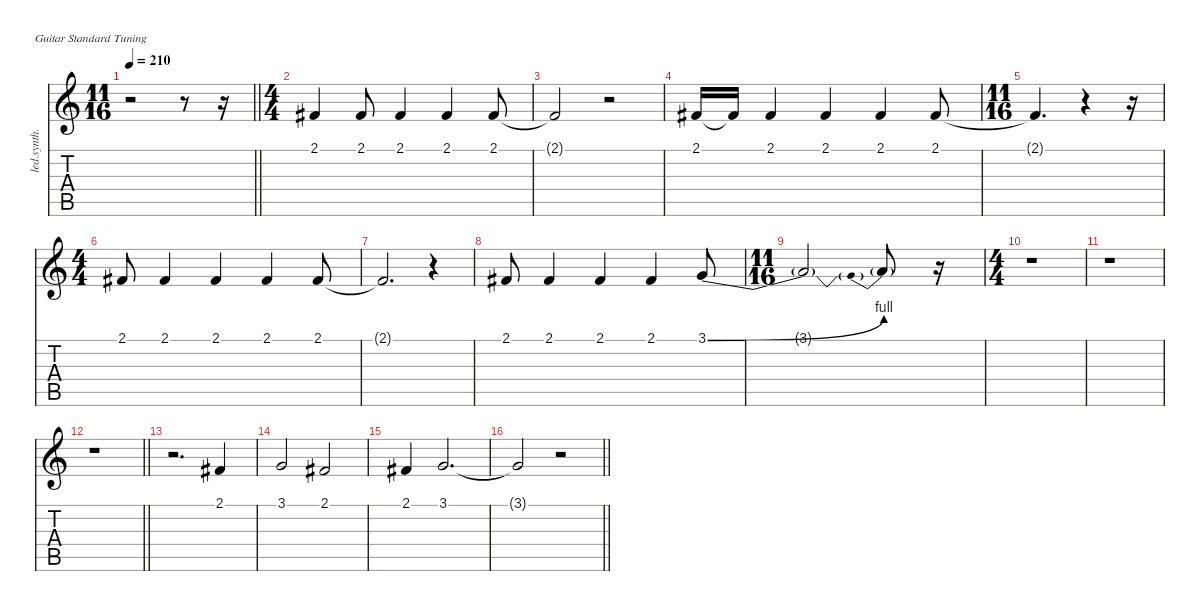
\defaultSystemsLayout 4
\hideDynamics
\bracketExtendMode nobrackets
\otherSystemsTrackNameOrientation horizontal
\track ("James Hetfield Voice" "led.synth.") {instrument lead6voice}
\staff {score tabs}
\tuning (E4 B3 G3 D3 A2 E2)
\ts (11 16)
\beaming (8 2 2 2 2)
\tempo 210
\clef g2
\barLineRight lightlight
\ks c
r.2{dy fff} r.8 r.16 |
\ts (4 4)
\beaming (8 2 2 2 2)
2.1{acc #}.4 2.1{acc #}.8 2.1{acc #}.4 2.1{acc #}.4 2.1{acc #}.8 |
2.1{t acc #}.2{dy f} r.2 |
2.1{acc #}.16{dy fff} 2.1{t acc #}.16{dy f} 2.1{acc #}.4{dy fff} 2.1{acc #}.4 2.1{acc #}.4 2.1{acc #}.8 |
\ts (11 16)
\beaming (8 2 2 2 2)
2.1{t acc #}.4{d dy f} r.4 r.16 |
\ts (4 4)
\beaming (8 2 2 2 2)
2.1{acc #}.8{dy fff} 2.1{acc #}.4 2.1{acc #}.4 2.1{acc #}.4 2.1{acc #}.8 |
2.1{t acc #}.2{d dy f} r.4 |
2.1{acc #}.8{dy fff} 2.1{acc #}.4 2.1{acc #}.4 2.1{acc #}.4 3.1{be (bend 0 0 60 4)}.8 |
\ts (11 16)
\beaming (8 2 2 2 2)
3.1{t}.2{dy f} 3.1{be (prebend 0 4 60 4) t}.8 r.16 |
\ts (4 4)
\beaming (8 2 2 2 2)
r.1 |
r.1 |
\barLineRight lightlight
r.1 |
r.2{d} 2.1{acc #}.4{dy fff} |
3.1.2 2.1{acc #}.2 |
2.1{acc #}.4 3.1.2{d} |
\barLineRight lightlight
3.1{t}.2{dy f} r.2
